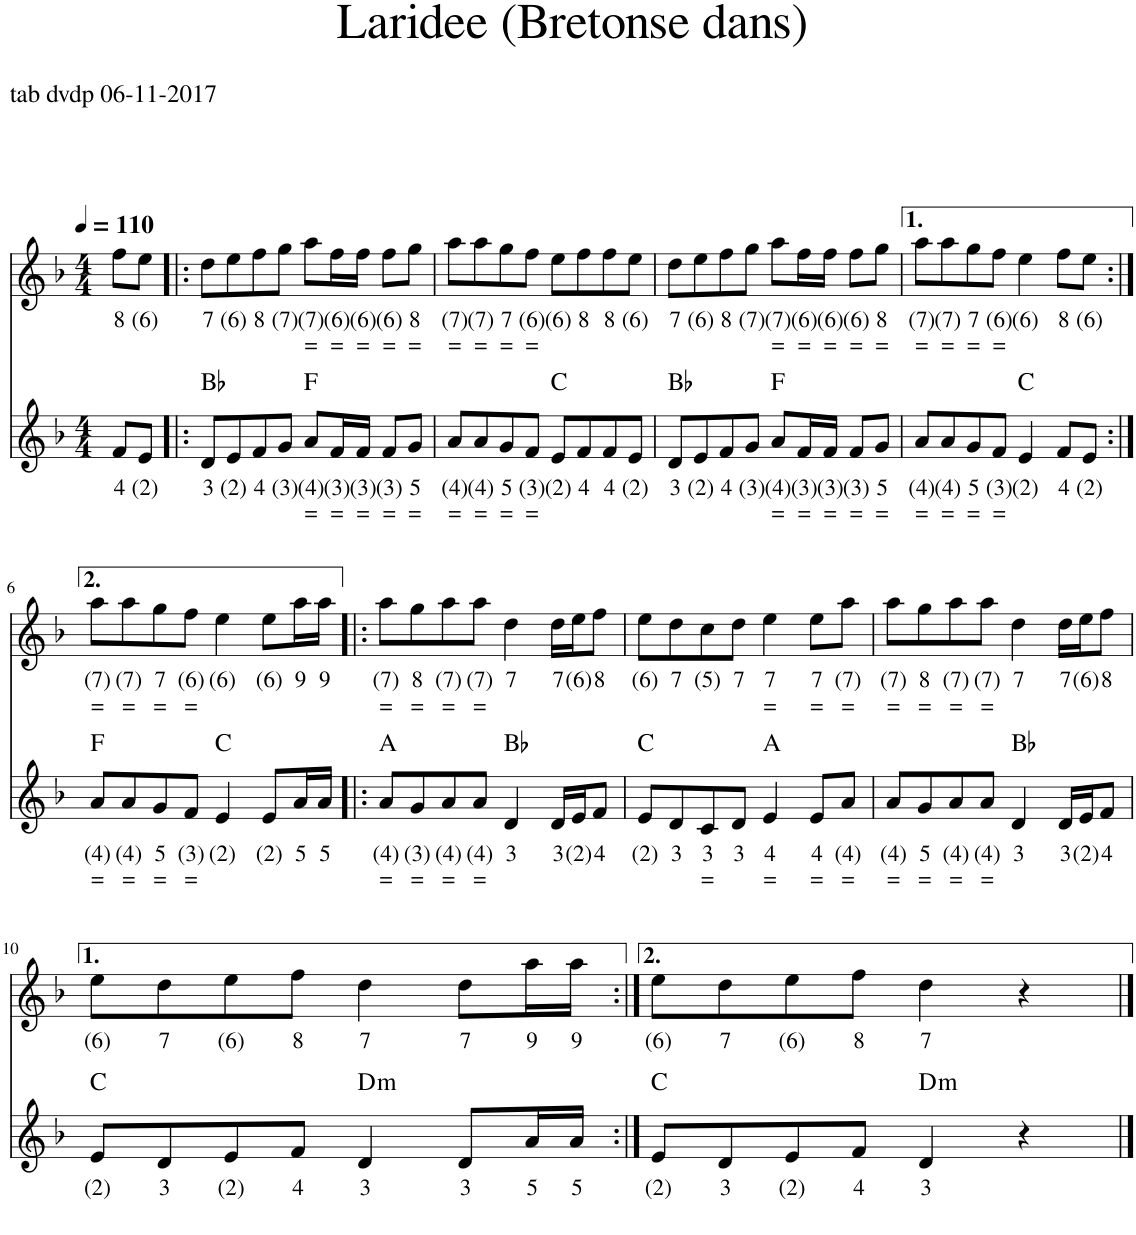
**kern	**text	**text	**harte	**kern	**text	**text
*part2	*part2	*part2	*part2	*part1	*part1	*part1
*staff2	*staff2	*staff2	*	*staff1	*staff1	*staff1
*I"Stem	*	*	*	*I"Stem	*	*
*clefG2	*	*	*	*clefG2	*	*
*k[b-]	*	*	*	*k[b-]	*	*
*M4/4	*	*	*	*M4/4	*	*
*MM110	*	*	*	*MM110	*	*
=1	=1	=1	=1	=1	=1	=1
!	!LO:LY:b	!	!	!	!LO:LY:b	!
8f/L	4	.	.	8ff\L	8	.
!	!LO:LY:b	!	!	!	!LO:LY:b	!
8e/J	(2)	.	.	8ee\J	(6)	.
=2!|:	=2!|:	=2!|:	=2!|:	=2!|:	=2!|:	=2!|:
!	!LO:LY:b	!	!	!	!LO:LY:b	!
8d/L	3	.	Bb:maj	8dd\L	7	.
!	!LO:LY:b	!	!	!	!LO:LY:b	!
8e/	(2)	.	.	8ee\	(6)	.
!	!LO:LY:b	!	!	!	!LO:LY:b	!
8f/	4	.	.	8ff\	8	.
!	!LO:LY:b	!	!	!	!LO:LY:b	!
8g/J	(3)	.	.	8gg\J	(7)	.
!	!LO:LY:b	!LO:LY:b	!	!	!LO:LY:b	!LO:LY:b
8a/L	(4)	=	F:maj	8aa\L	(7)	=
!	!LO:LY:b	!LO:LY:b	!	!	!LO:LY:b	!LO:LY:b
16f/L	(3)	=	.	16ff\L	(6)	=
!	!LO:LY:b	!LO:LY:b	!	!	!LO:LY:b	!LO:LY:b
16f/JJ	(3)	=	.	16ff\JJ	(6)	=
!	!LO:LY:b	!LO:LY:b	!	!	!LO:LY:b	!LO:LY:b
8f/L	(3)	=	.	8ff\L	(6)	=
!	!LO:LY:b	!LO:LY:b	!	!	!LO:LY:b	!LO:LY:b
8g/J	5	=	.	8gg\J	8	=
=3	=3	=3	=3	=3	=3	=3
!	!LO:LY:b	!LO:LY:b	!	!	!LO:LY:b	!LO:LY:b
8a/L	(4)	=	.	8aa\L	(7)	=
!	!LO:LY:b	!LO:LY:b	!	!	!LO:LY:b	!LO:LY:b
8a/	(4)	=	.	8aa\	(7)	=
!	!LO:LY:b	!LO:LY:b	!	!	!LO:LY:b	!LO:LY:b
8g/	5	=	.	8gg\	7	=
!	!LO:LY:b	!LO:LY:b	!	!	!LO:LY:b	!LO:LY:b
8f/J	(3)	=	.	8ff\J	(6)	=
!	!LO:LY:b	!	!	!	!LO:LY:b	!
8e/L	(2)	.	C:maj	8ee\L	(6)	.
!	!LO:LY:b	!	!	!	!LO:LY:b	!
8f/	4	.	.	8ff\	8	.
!	!LO:LY:b	!	!	!	!LO:LY:b	!
8f/	4	.	.	8ff\	8	.
!	!LO:LY:b	!	!	!	!LO:LY:b	!
8e/J	(2)	.	.	8ee\J	(6)	.
=4	=4	=4	=4	=4	=4	=4
!	!LO:LY:b	!	!	!	!LO:LY:b	!
8d/L	3	.	Bb:maj	8dd\L	7	.
!	!LO:LY:b	!	!	!	!LO:LY:b	!
8e/	(2)	.	.	8ee\	(6)	.
!	!LO:LY:b	!	!	!	!LO:LY:b	!
8f/	4	.	.	8ff\	8	.
!	!LO:LY:b	!	!	!	!LO:LY:b	!
8g/J	(3)	.	.	8gg\J	(7)	.
!	!LO:LY:b	!LO:LY:b	!	!	!LO:LY:b	!LO:LY:b
8a/L	(4)	=	F:maj	8aa\L	(7)	=
!	!LO:LY:b	!LO:LY:b	!	!	!LO:LY:b	!LO:LY:b
16f/L	(3)	=	.	16ff\L	(6)	=
!	!LO:LY:b	!LO:LY:b	!	!	!LO:LY:b	!LO:LY:b
16f/JJ	(3)	=	.	16ff\JJ	(6)	=
!	!LO:LY:b	!LO:LY:b	!	!	!LO:LY:b	!LO:LY:b
8f/L	(3)	=	.	8ff\L	(6)	=
!	!LO:LY:b	!LO:LY:b	!	!	!LO:LY:b	!LO:LY:b
8g/J	5	=	.	8gg\J	8	=
=5	=5	=5	=5	=5	=5	=5
!	!LO:LY:b	!LO:LY:b	!	!	!LO:LY:b	!LO:LY:b
8a/L	(4)	=	.	8aa\L	(7)	=
!	!LO:LY:b	!LO:LY:b	!	!	!LO:LY:b	!LO:LY:b
8a/	(4)	=	.	8aa\	(7)	=
!	!LO:LY:b	!LO:LY:b	!	!	!LO:LY:b	!LO:LY:b
8g/	5	=	.	8gg\	7	=
!	!LO:LY:b	!LO:LY:b	!	!	!LO:LY:b	!LO:LY:b
8f/J	(3)	=	.	8ff\J	(6)	=
!	!LO:LY:b	!	!	!	!LO:LY:b	!
4e/	(2)	.	C:maj	4ee\	(6)	.
!	!LO:LY:b	!	!	!	!LO:LY:b	!
8f/L	4	.	.	8ff\L	8	.
!	!LO:LY:b	!	!	!	!LO:LY:b	!
8e/J	(2)	.	.	8ee\J	(6)	.
!!LO:LB:g=z
=6:|!	=6:|!	=6:|!	=6:|!	=6:|!	=6:|!	=6:|!
!	!LO:LY:b	!LO:LY:b	!	!	!LO:LY:b	!LO:LY:b
8a/L	(4)	=	F:maj	8aa\L	(7)	=
!	!LO:LY:b	!LO:LY:b	!	!	!LO:LY:b	!LO:LY:b
8a/	(4)	=	.	8aa\	(7)	=
!	!LO:LY:b	!LO:LY:b	!	!	!LO:LY:b	!LO:LY:b
8g/	5	=	.	8gg\	7	=
!	!LO:LY:b	!LO:LY:b	!	!	!LO:LY:b	!LO:LY:b
8f/J	(3)	=	.	8ff\J	(6)	=
!	!LO:LY:b	!	!	!	!LO:LY:b	!
4e/	(2)	.	C:maj	4ee\	(6)	.
!	!LO:LY:b	!	!	!	!LO:LY:b	!
8e/L	(2)	.	.	8ee\L	(6)	.
!	!LO:LY:b	!	!	!	!LO:LY:b	!
16a/L	5	.	.	16aa\L	9	.
!	!LO:LY:b	!	!	!	!LO:LY:b	!
16a/JJ	5	.	.	16aa\JJ	9	.
=7!|:	=7!|:	=7!|:	=7!|:	=7!|:	=7!|:	=7!|:
!	!LO:LY:b	!LO:LY:b	!	!	!LO:LY:b	!LO:LY:b
8a/L	(4)	=	A:maj	8aa\L	(7)	=
!	!LO:LY:b	!LO:LY:b	!	!	!LO:LY:b	!LO:LY:b
8g/	(3)	=	.	8gg\	8	=
!	!LO:LY:b	!LO:LY:b	!	!	!LO:LY:b	!LO:LY:b
8a/	(4)	=	.	8aa\	(7)	=
!	!LO:LY:b	!LO:LY:b	!	!	!LO:LY:b	!LO:LY:b
8a/J	(4)	=	.	8aa\J	(7)	=
!	!LO:LY:b	!	!	!	!LO:LY:b	!
4d/	3	.	Bb:maj	4dd\	7	.
!	!LO:LY:b	!	!	!	!LO:LY:b	!
16d/LL	3	.	.	16dd\LL	7	.
!	!LO:LY:b	!	!	!	!LO:LY:b	!
16e/J	(2)	.	.	16ee\J	(6)	.
!	!LO:LY:b	!	!	!	!LO:LY:b	!
8f/J	4	.	.	8ff\J	8	.
=8	=8	=8	=8	=8	=8	=8
!	!LO:LY:b	!	!	!	!LO:LY:b	!
8e/L	(2)	.	C:maj	8ee\L	(6)	.
!	!LO:LY:b	!	!	!	!LO:LY:b	!
8d/	3	.	.	8dd\	7	.
!	!LO:LY:b	!LO:LY:b	!	!	!LO:LY:b	!
8c/	3	=	.	8cc\	(5)	.
!	!LO:LY:b	!	!	!	!LO:LY:b	!
8d/J	3	.	.	8dd\J	7	.
!	!LO:LY:b	!LO:LY:b	!	!	!LO:LY:b	!LO:LY:b
4e/	4	=	A:maj	4ee\	7	=
!	!LO:LY:b	!LO:LY:b	!	!	!LO:LY:b	!LO:LY:b
8e/L	4	=	.	8ee\L	7	=
!	!LO:LY:b	!LO:LY:b	!	!	!LO:LY:b	!LO:LY:b
8a/J	(4)	=	.	8aa\J	(7)	=
=9	=9	=9	=9	=9	=9	=9
!	!LO:LY:b	!LO:LY:b	!	!	!LO:LY:b	!LO:LY:b
8a/L	(4)	=	.	8aa\L	(7)	=
!	!LO:LY:b	!LO:LY:b	!	!	!LO:LY:b	!LO:LY:b
8g/	5	=	.	8gg\	8	=
!	!LO:LY:b	!LO:LY:b	!	!	!LO:LY:b	!LO:LY:b
8a/	(4)	=	.	8aa\	(7)	=
!	!LO:LY:b	!LO:LY:b	!	!	!LO:LY:b	!LO:LY:b
8a/J	(4)	=	.	8aa\J	(7)	=
!	!LO:LY:b	!	!	!	!LO:LY:b	!
4d/	3	.	Bb:maj	4dd\	7	.
!	!LO:LY:b	!	!	!	!LO:LY:b	!
16d/LL	3	.	.	16dd\LL	7	.
!	!LO:LY:b	!	!	!	!LO:LY:b	!
16e/J	(2)	.	.	16ee\J	(6)	.
!	!LO:LY:b	!	!	!	!LO:LY:b	!
8f/J	4	.	.	8ff\J	8	.
!!LO:LB:g=z
=10	=10	=10	=10	=10	=10	=10
!	!LO:LY:b	!	!	!	!LO:LY:b	!
8e/L	(2)	.	C:maj	8ee\L	(6)	.
!	!LO:LY:b	!	!	!	!LO:LY:b	!
8d/	3	.	.	8dd\	7	.
!	!LO:LY:b	!	!	!	!LO:LY:b	!
8e/	(2)	.	.	8ee\	(6)	.
!	!LO:LY:b	!	!	!	!LO:LY:b	!
8f/J	4	.	.	8ff\J	8	.
!	!LO:LY:b	!	!LO:H:kt=m	!	!LO:LY:b	!
4d/	3	.	D:min	4dd\	7	.
!	!LO:LY:b	!	!	!	!LO:LY:b	!
8d/L	3	.	.	8dd\L	7	.
!	!LO:LY:b	!	!	!	!LO:LY:b	!
16a/L	5	.	.	16aa\L	9	.
!	!LO:LY:b	!	!	!	!LO:LY:b	!
16a/JJ	5	.	.	16aa\JJ	9	.
=11:|!	=11:|!	=11:|!	=11:|!	=11:|!	=11:|!	=11:|!
!	!LO:LY:b	!	!	!	!LO:LY:b	!
8e/L	(2)	.	C:maj	8ee\L	(6)	.
!	!LO:LY:b	!	!	!	!LO:LY:b	!
8d/	3	.	.	8dd\	7	.
!	!LO:LY:b	!	!	!	!LO:LY:b	!
8e/	(2)	.	.	8ee\	(6)	.
!	!LO:LY:b	!	!	!	!LO:LY:b	!
8f/J	4	.	.	8ff\J	8	.
!	!LO:LY:b	!	!LO:H:kt=m	!	!LO:LY:b	!
4d/	3	.	D:min	4dd\	7	.
4r	.	.	.	4r	.	.
==	==	==	==	==	==	==
*-	*-	*-	*-	*-	*-	*-
